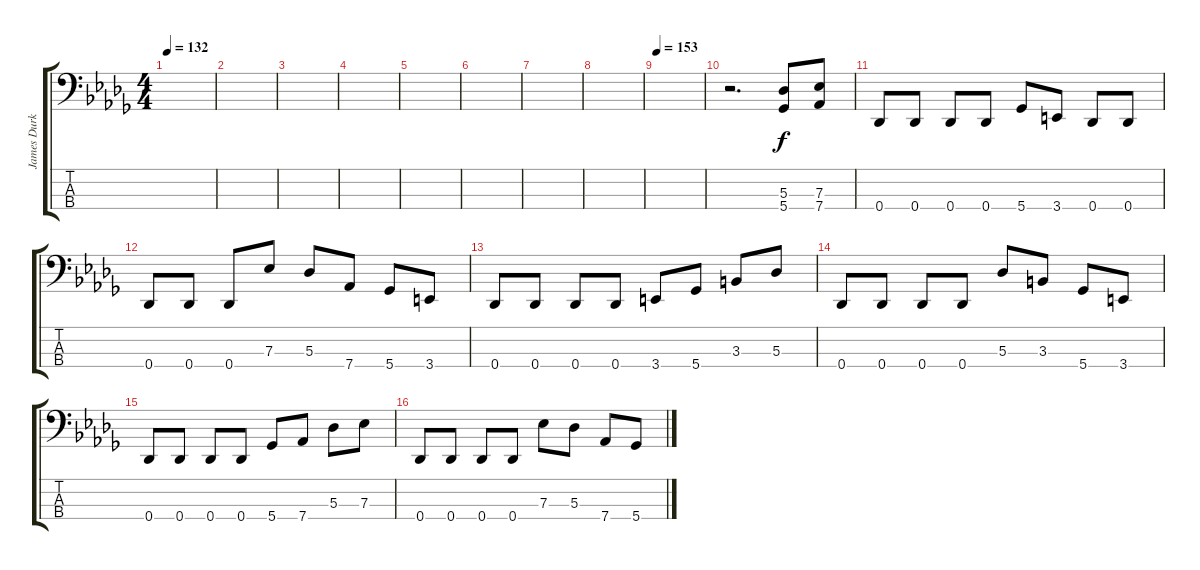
\track ("James Durkin (Dropped D Bass)" "James Durk") {instrument electricbasspick}
\staff {score tabs}
\tuning (Gb2 Db2 Ab1 Db1) {hide}
\ts (4 4)
\tempo 132
\clef f4
\ks db
|
|
|
|
|
|
|
|
\tempo 153
|
r.2{d} (5.3 5.4).8 (7.3 7.4).8 |
0.4.8 0.4.8 0.4.8 0.4.8 5.4.8 3.4.8 0.4.8 0.4.8 |
0.4.8 0.4.8 0.4.8 7.3.8 5.3.8 7.4.8 5.4.8 3.4.8 |
0.4.8 0.4.8 0.4.8 0.4.8 3.4.8 5.4.8 3.3.8 5.3.8 |
0.4.8 0.4.8 0.4.8 0.4.8 5.3.8 3.3.8 5.4.8 3.4.8 |
0.4.8 0.4.8 0.4.8 0.4.8 5.4.8 7.4.8 5.3.8 7.3.8 |
0.4.8 0.4.8 0.4.8 0.4.8 7.3.8 5.3.8 7.4.8 5.4.8
